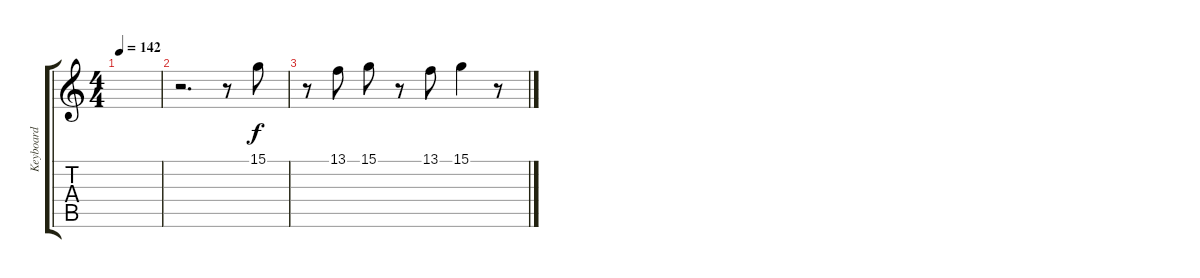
\track ("Keyboard" "Keyboard") {instrument vibraphone}
\staff {score tabs}
\tuning (E4 B3 G3 D3 A2 E2) {hide}
\ts (4 4)
\tempo 142
\clef g2
\ks c
|
r.2{d} r.8{volume 16} 15.1.8{dy f} |
r.8 13.1.8 15.1.8 r.8 13.1.8 15.1.4 r.8
